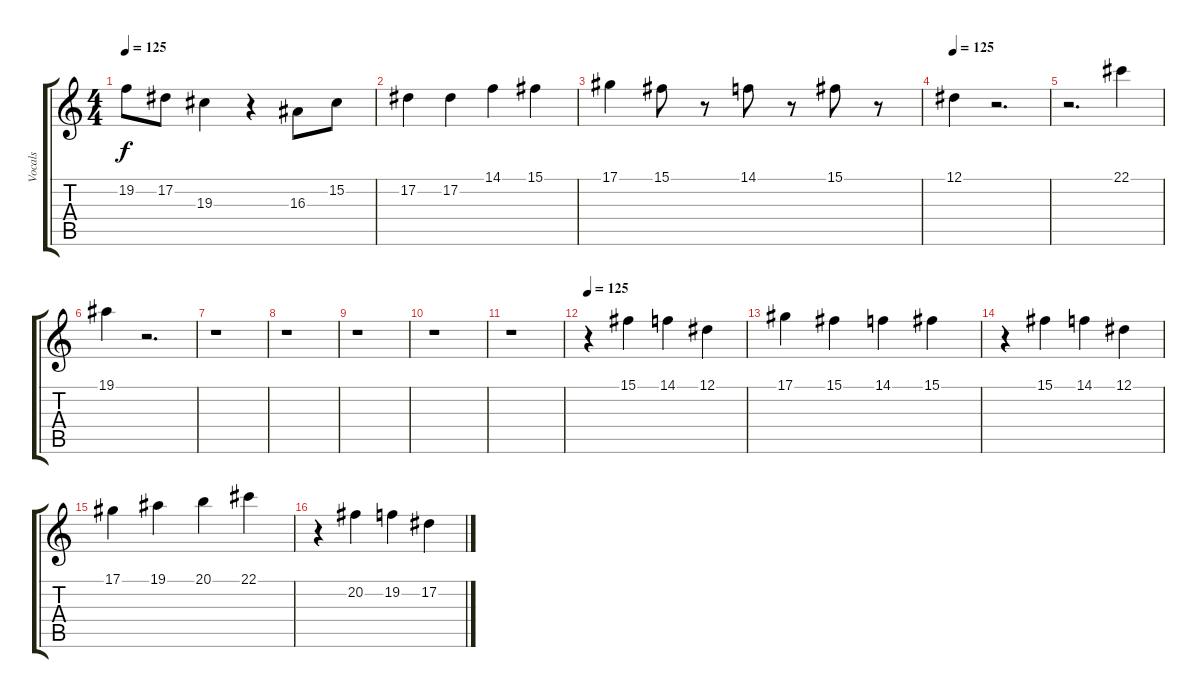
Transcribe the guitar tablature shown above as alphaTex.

\track ("Vocals" "Vocals") {instrument choiraahs}
\staff {score tabs}
\tuning (Eb4 Bb3 Gb3 Db3 Ab2 Eb2) {hide}
\ts (4 4)
\tempo 125
\clef g2
\ks c
19.2.8{dy f} 17.2.8 19.3.4 r.4 16.3.8 15.2.8 |
17.2.4 17.2.4 14.1.4 15.1.4 |
17.1.4 15.1.8 r.8 14.1.8 r.8 15.1.8 r.8 |
\tempo 125
12.1.4 r.2{d} |
r.2{d} 22.1.4 |
19.1.4 r.2{d} |
r.1 |
r.1 |
r.1 |
r.1 |
r.1 |
\tempo 125
r.4 15.1.4 14.1.4 12.1.4 |
17.1.4 15.1.4 14.1.4 15.1.4 |
r.4 15.1.4 14.1.4 12.1.4 |
17.1.4 19.1.4 20.1.4 22.1.4 |
r.4 20.2.4 19.2.4 17.2.4
